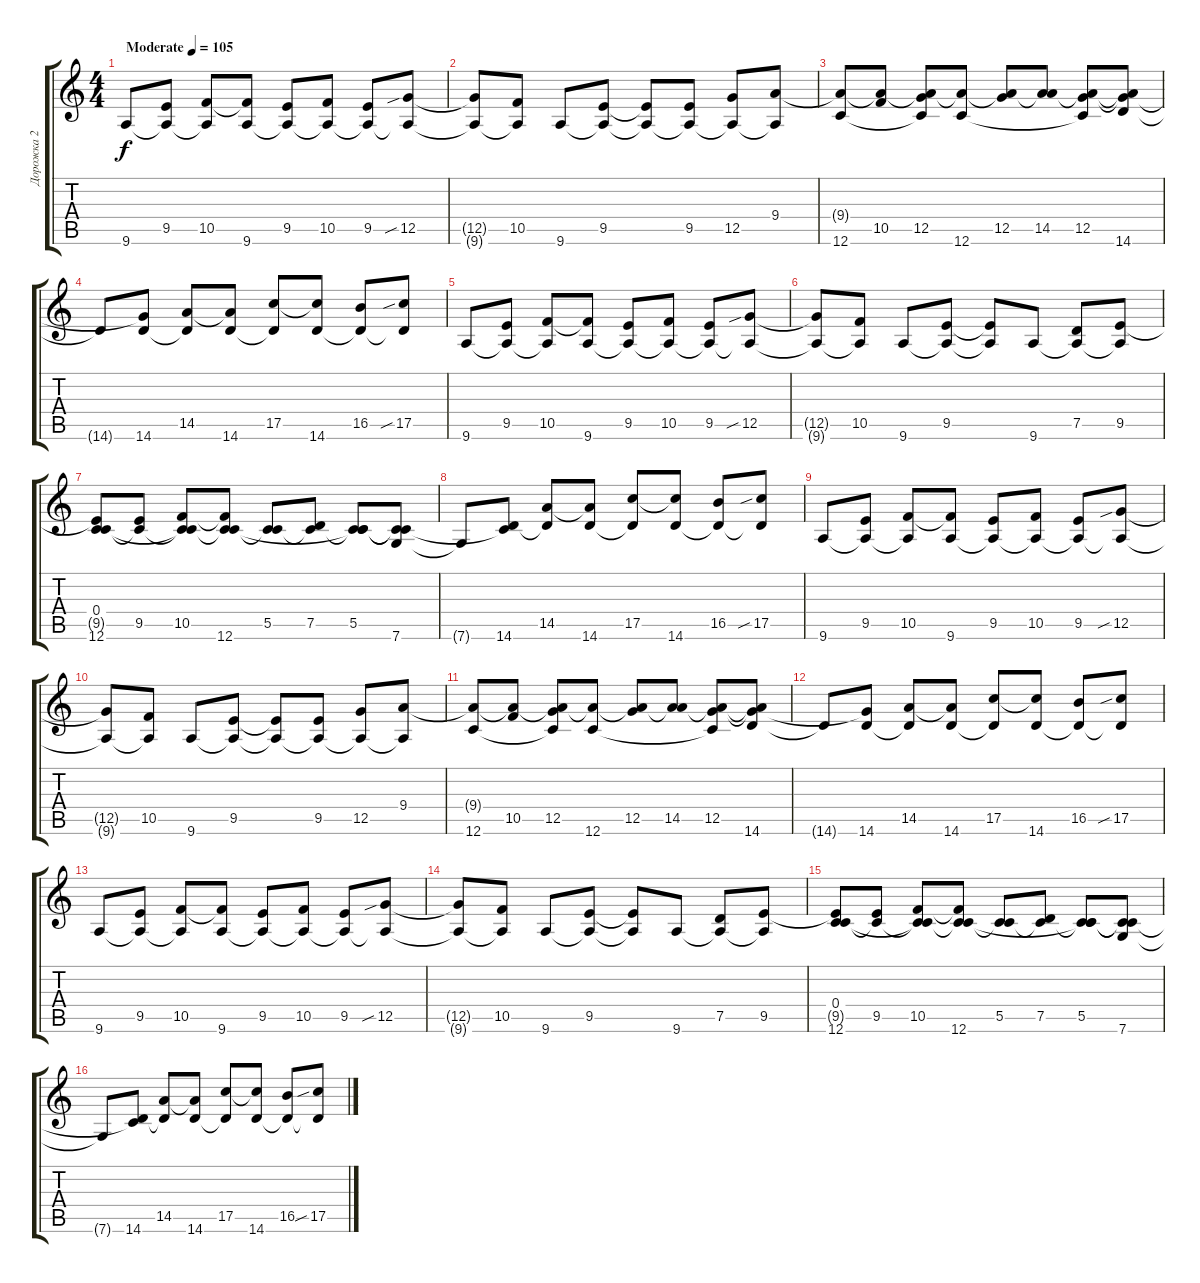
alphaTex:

\track ("Дорожка 2" "Дорожка 2") {instrument acousticguitarnylon}
\staff {score tabs}
\tuning (D4 A3 F3 C3 G2 C2) {hide}
\ts (4 4)
\tempo (105 "Moderate")
\clef g2
\ks c
9.6.8{dy f instrument acousticguitarnylon} (9.5 9.6{t}).8 (10.5 9.6{t}).8 (10.5{t} 9.6).8 (9.5 9.6{t}).8 (10.5 9.6{t}).8 (9.5 9.6{t}).8 (12.5{sib} 9.6{t}).8 |
(12.5{t} 9.6{t}).8 (10.5 9.6{t}).8 9.6.8 (9.5 9.6{t}).8 (9.5{t} 9.6{t}).8 (9.5 9.6{t}).8 (12.5 9.6{t}).8 (9.4 9.6{t}).8 |
(9.4{t} 12.6).8 (9.4{t} 10.5).8 (9.4{t} 12.5 12.6{t}).8 (9.4{t} 12.6).8 (9.4{t} 12.5).8 (9.4{t} 14.5).8 (9.4{t} 12.5 12.6{t}).8 (9.4{t} 12.5{t} 14.6).8 |
14.6{t}.8 (12.5{t} 14.6).8 (14.5 14.6{t}).8 (14.5{t} 14.6).8 (17.5 14.6{t}).8 (17.5{t} 14.6).8 (16.5 14.6{t}).8 (17.5{sib} 14.6{t}).8 |
9.6.8 (9.5 9.6{t}).8 (10.5 9.6{t}).8 (10.5{t} 9.6).8 (9.5 9.6{t}).8 (10.5 9.6{t}).8 (9.5 9.6{t}).8 (12.5{sib} 9.6{t}).8 |
(12.5{t} 9.6{t}).8 (10.5 9.6{t}).8 9.6.8 (9.5 9.6{t}).8 (9.5{t} 9.6{t}).8 9.6.8 (7.5 9.6{t}).8 (9.5 9.6{t}).8 |
(0.4 9.5{t} 12.6).8 (0.4{t} 9.5).8 (0.4{t} 10.5 12.6{t}).8 (0.4{t} 10.5{t} 12.6).8 (0.4{t} 5.5).8 (0.4{t} 7.5).8 (0.4{t} 5.5 12.6{t}).8 (0.4{t} 5.5{t} 7.6).8 |
7.6{t}.8 (5.5{t} 14.6).8 (14.5 14.6{t}).8 (14.5{t} 14.6).8 (17.5 14.6{t}).8 (17.5{t} 14.6).8 (16.5 14.6{t}).8 (17.5{sib} 14.6{t}).8 |
9.6.8 (9.5 9.6{t}).8 (10.5 9.6{t}).8 (10.5{t} 9.6).8 (9.5 9.6{t}).8 (10.5 9.6{t}).8 (9.5 9.6{t}).8 (12.5{sib} 9.6{t}).8 |
(12.5{t} 9.6{t}).8 (10.5 9.6{t}).8 9.6.8 (9.5 9.6{t}).8 (9.5{t} 9.6{t}).8 (9.5 9.6{t}).8 (12.5 9.6{t}).8 (9.4 9.6{t}).8 |
(9.4{t} 12.6).8 (9.4{t} 10.5).8 (9.4{t} 12.5 12.6{t}).8 (9.4{t} 12.6).8 (9.4{t} 12.5).8 (9.4{t} 14.5).8 (9.4{t} 12.5 12.6{t}).8 (9.4{t} 12.5{t} 14.6).8 |
14.6{t}.8 (12.5{t} 14.6).8 (14.5 14.6{t}).8 (14.5{t} 14.6).8 (17.5 14.6{t}).8 (17.5{t} 14.6).8 (16.5 14.6{t}).8 (17.5{sib} 14.6{t}).8 |
9.6.8 (9.5 9.6{t}).8 (10.5 9.6{t}).8 (10.5{t} 9.6).8 (9.5 9.6{t}).8 (10.5 9.6{t}).8 (9.5 9.6{t}).8 (12.5{sib} 9.6{t}).8 |
(12.5{t} 9.6{t}).8 (10.5 9.6{t}).8 9.6.8 (9.5 9.6{t}).8 (9.5{t} 9.6{t}).8 9.6.8 (7.5 9.6{t}).8 (9.5 9.6{t}).8 |
(0.4 9.5{t} 12.6).8 (0.4{t} 9.5).8 (0.4{t} 10.5 12.6{t}).8 (0.4{t} 10.5{t} 12.6).8 (0.4{t} 5.5).8 (0.4{t} 7.5).8 (0.4{t} 5.5 12.6{t}).8 (0.4{t} 5.5{t} 7.6).8 |
7.6{t}.8 (5.5{t} 14.6).8 (14.5 14.6{t}).8 (14.5{t} 14.6).8 (17.5 14.6{t}).8 (17.5{t} 14.6).8 (16.5 14.6{t}).8 (17.5{sib} 14.6{t}).8
